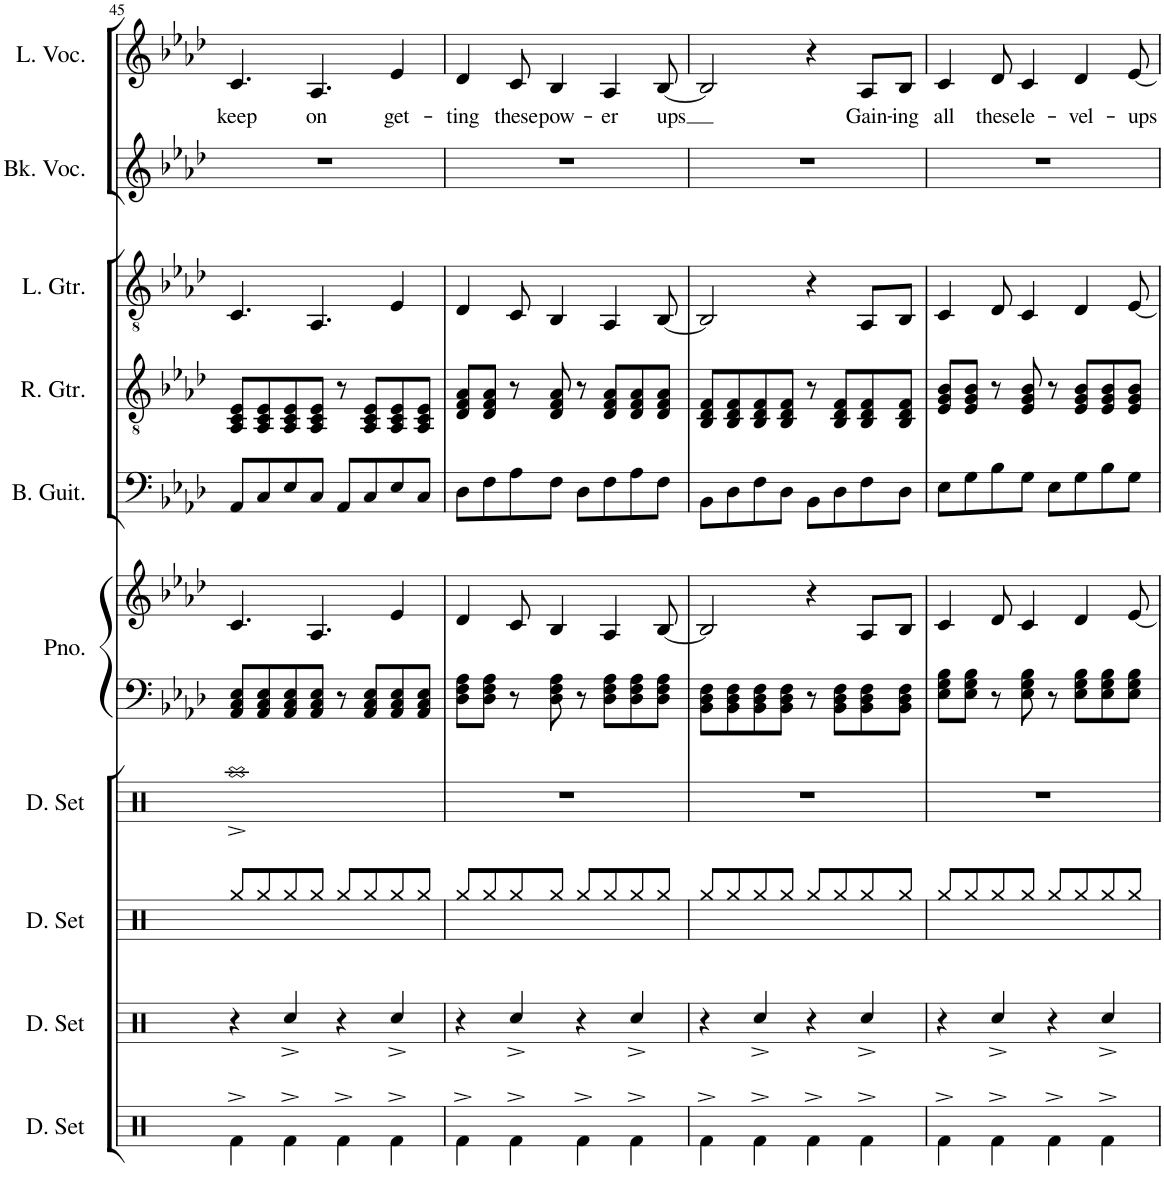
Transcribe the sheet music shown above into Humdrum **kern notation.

**kern	**kern	**kern	**kern	**kern	**kern	**kern	**kern	**kern	**kern	**kern	**text
*part10	*part9	*part8	*part7	*part6	*part6	*part5	*part4	*part3	*part2	*part1	*part1
*staff11	*staff10	*staff9	*staff8	*staff7	*staff6	*staff5	*staff4	*staff3	*staff2	*staff1	*staff1
*I"Drumset	*I"Drumset	*I"Drumset	*I"Drumset	*I"Piano	*	*I"Bass Guitar	*I"Rhythm Guitar	*I"Lead Guitar	*I"Backing Vocals	*I"Lead Vocals	*
*I'D. Set	*I'D. Set	*I'D. Set	*I'D. Set	*I'Pno.	*	*I'B. Guit.	*I'R. Gtr.	*I'L. Gtr.	*I'Bk. Voc.	*I'L. Voc.	*
!!LO:PB:g=z
*clefX	*clefX	*clefX	*clefX	*clefF4	*clefG2	*clefF4	*clefGv2	*clefGv2	*clefG2	*clefG2	*
*	*	*	*	*	*	*Trd7c12	*	*	*	*	*
*k[]	*k[]	*k[]	*k[]	*k[b-e-a-d-]	*k[b-e-a-d-]	*k[b-e-a-d-]	*k[b-e-a-d-]	*k[b-e-a-d-]	*k[b-e-a-d-]	*k[b-e-a-d-]	*
*M4/4	*M4/4	*M4/4	*M4/4	*M4/4	*M4/4	*M4/4	*M4/4	*M4/4	*M4/4	*M4/4	*
=45	=45	=45	=45	=45	=45	=45	=45	=45	=45	=45	=45
!	!	!	!	!	!	!	!	!	!	!	!LO:LY:b
4Rf^\	4r	8Rgg/L	1Raa^	8AA-/ 8C/ 8E-/L	4.c/	8AA-/L	8AA-/ 8C/ 8E-/L	4.C/	1r	4.c/	keep
.	.	8Rgg/	.	8AA-/ 8C/ 8E-/	.	8C/	8AA-/ 8C/ 8E-/	.	.	.	.
4Rf^\	4Rcc^/	8Rgg/	.	8AA-/ 8C/ 8E-/	.	8E-/	8AA-/ 8C/ 8E-/	.	.	.	.
!	!	!	!	!	!	!	!	!	!	!	!LO:LY:b
.	.	8Rgg/J	.	8AA-/ 8C/ 8E-/J	4.A-/	8C/J	8AA-/ 8C/ 8E-/J	4.AA-/	.	4.A-/	on
4Rf^\	4r	8Rgg/L	.	8r	.	8AA-/L	8r	.	.	.	.
.	.	8Rgg/	.	8AA-/ 8C/ 8E-/L	.	8C/	8AA-/ 8C/ 8E-/L	.	.	.	.
!	!	!	!	!	!	!	!	!	!	!	!LO:LY:b
4Rf^\	4Rcc^/	8Rgg/	.	8AA-/ 8C/ 8E-/	4e-/	8E-/	8AA-/ 8C/ 8E-/	4E-/	.	4e-/	get-
.	.	8Rgg/J	.	8AA-/ 8C/ 8E-/J	.	8C/J	8AA-/ 8C/ 8E-/J	.	.	.	.
=46	=46	=46	=46	=46	=46	=46	=46	=46	=46	=46	=46
!	!	!	!	!	!	!	!	!	!	!	!LO:LY:b
4Rf^\	4r	8Rgg/L	1r	8D-\ 8F\ 8A-\L	4d-/	8D-\L	8D-/ 8F/ 8A-/L	4D-/	1r	4d-/	-ting
.	.	8Rgg/	.	8D-\ 8F\ 8A-\J	.	8F\	8D-/ 8F/ 8A-/J	.	.	.	.
!	!	!	!	!	!	!	!	!	!	!	!LO:LY:b
4Rf^\	4Rcc^/	8Rgg/	.	8r	8c/	8A-\	8r	8C/	.	8c/	these
!	!	!	!	!	!	!	!	!	!	!	!LO:LY:b
.	.	8Rgg/J	.	8D-\ 8F\ 8A-\	4B-/	8F\J	8D-/ 8F/ 8A-/	4BB-/	.	4B-/	pow-
4Rf^\	4r	8Rgg/L	.	8r	.	8D-\L	8r	.	.	.	.
!	!	!	!	!	!	!	!	!	!	!	!LO:LY:b
.	.	8Rgg/	.	8D-\ 8F\ 8A-\L	4A-/	8F\	8D-/ 8F/ 8A-/L	4AA-/	.	4A-/	-er
4Rf^\	4Rcc^/	8Rgg/	.	8D-\ 8F\ 8A-\	.	8A-\	8D-/ 8F/ 8A-/	.	.	.	.
!	!	!	!	!	!	!	!	!	!	!	!LO:LY:b
.	.	8Rgg/J	.	8D-\ 8F\ 8A-\J	[8B-/	8F\J	8D-/ 8F/ 8A-/J	[8BB-/	.	[8B-/	ups
=47	=47	=47	=47	=47	=47	=47	=47	=47	=47	=47	=47
4Rf^\	4r	8Rgg/L	1r	8BB-\ 8D-\ 8F\L	2B-/]	8BB-\L	8BB-/ 8D-/ 8F/L	2BB-/]	1r	2B-/]	.
.	.	8Rgg/	.	8BB-\ 8D-\ 8F\	.	8D-\	8BB-/ 8D-/ 8F/	.	.	.	.
4Rf^\	4Rcc^/	8Rgg/	.	8BB-\ 8D-\ 8F\	.	8F\	8BB-/ 8D-/ 8F/	.	.	.	.
.	.	8Rgg/J	.	8BB-\ 8D-\ 8F\J	.	8D-\J	8BB-/ 8D-/ 8F/J	.	.	.	.
4Rf^\	4r	8Rgg/L	.	8r	4r	8BB-\L	8r	4r	.	4r	.
.	.	8Rgg/	.	8BB-\ 8D-\ 8F\L	.	8D-\	8BB-/ 8D-/ 8F/L	.	.	.	.
!	!	!	!	!	!	!	!	!	!	!	!LO:LY:b
4Rf^\	4Rcc^/	8Rgg/	.	8BB-\ 8D-\ 8F\	8A-/L	8F\	8BB-/ 8D-/ 8F/	8AA-/L	.	8A-/L	Gain-
!	!	!	!	!	!	!	!	!	!	!	!LO:LY:b
.	.	8Rgg/J	.	8BB-\ 8D-\ 8F\J	8B-/J	8D-\J	8BB-/ 8D-/ 8F/J	8BB-/J	.	8B-/J	-ing
=48	=48	=48	=48	=48	=48	=48	=48	=48	=48	=48	=48
!	!	!	!	!	!	!	!	!	!	!	!LO:LY:b
4Rf^\	4r	8Rgg/L	1r	8E-\ 8G\ 8B-\L	4c/	8E-\L	8E-/ 8G/ 8B-/L	4C/	1r	4c/	all
.	.	8Rgg/	.	8E-\ 8G\ 8B-\J	.	8G\	8E-/ 8G/ 8B-/J	.	.	.	.
!	!	!	!	!	!	!	!	!	!	!	!LO:LY:b
4Rf^\	4Rcc^/	8Rgg/	.	8r	8d-/	8B-\	8r	8D-/	.	8d-/	these
!	!	!	!	!	!	!	!	!	!	!	!LO:LY:b
.	.	8Rgg/J	.	8E-\ 8G\ 8B-\	4c/	8G\J	8E-/ 8G/ 8B-/	4C/	.	4c/	le-
4Rf^\	4r	8Rgg/L	.	8r	.	8E-\L	8r	.	.	.	.
!	!	!	!	!	!	!	!	!	!	!	!LO:LY:b
.	.	8Rgg/	.	8E-\ 8G\ 8B-\L	4d-/	8G\	8E-/ 8G/ 8B-/L	4D-/	.	4d-/	-vel-
4Rf^\	4Rcc^/	8Rgg/	.	8E-\ 8G\ 8B-\	.	8B-\	8E-/ 8G/ 8B-/	.	.	.	.
!	!	!	!	!	!	!	!	!	!	!	!LO:LY:b
.	.	8Rgg/J	.	8E-\ 8G\ 8B-\J	[8e-/	8G\J	8E-/ 8G/ 8B-/J	[8E-/	.	[8e-/	-ups
=	=	=	=	=	=	=	=	=	=	=	=
*-	*-	*-	*-	*-	*-	*-	*-	*-	*-	*-	*-
